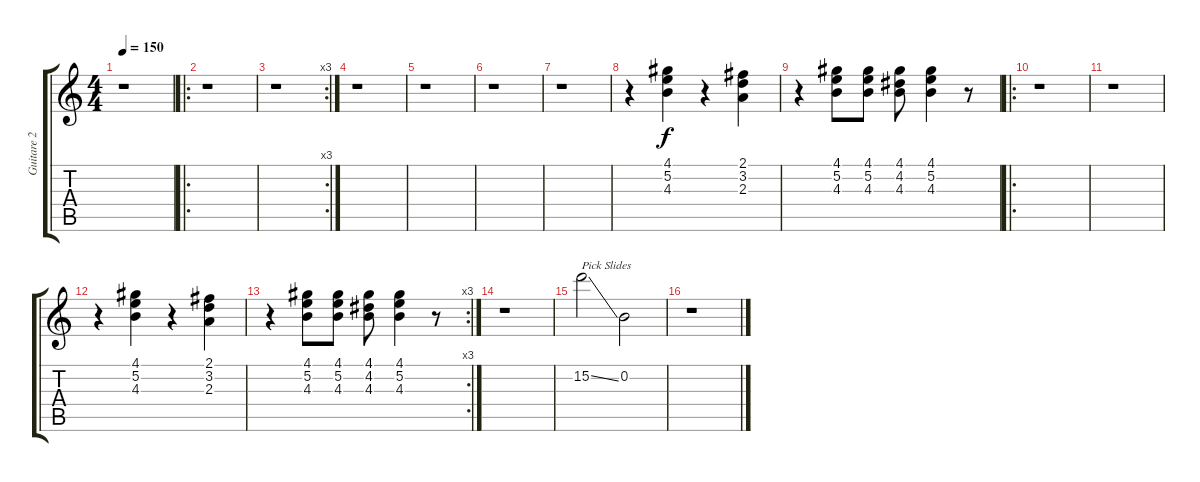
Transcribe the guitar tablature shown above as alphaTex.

\track ("Guitare 2" "Guitare 2") {instrument overdrivenguitar}
\staff {score tabs}
\tuning (E4 B3 G3 D3 A2 E2) {hide}
\ts (4 4)
\tempo 150
\clef g2
\ks c
r.1{dy f instrument overdrivenguitar} |
\ro
r.1 |
\rc 3
r.1 |
r.1 |
r.1 |
r.1 |
r.1 |
r.4 (4.1 5.2 4.3).4 r.4 (2.1 3.2 2.3).4 |
r.4 (4.1 5.2 4.3).8 (4.1 5.2 4.3).8 (4.1 4.2 4.3).8 (4.1 5.2 4.3).4 r.8 |
\ro
r.1 |
r.1 |
r.4 (4.1 5.2 4.3).4 r.4 (2.1 3.2 2.3).4 |
\rc 3
r.4 (4.1 5.2 4.3).8 (4.1 5.2 4.3).8 (4.1 4.2 4.3).8 (4.1 5.2 4.3).4 r.8 |
r.1 |
15.2{ss}.2{txt "Pick Slides"} 0.2.2 |
r.1
